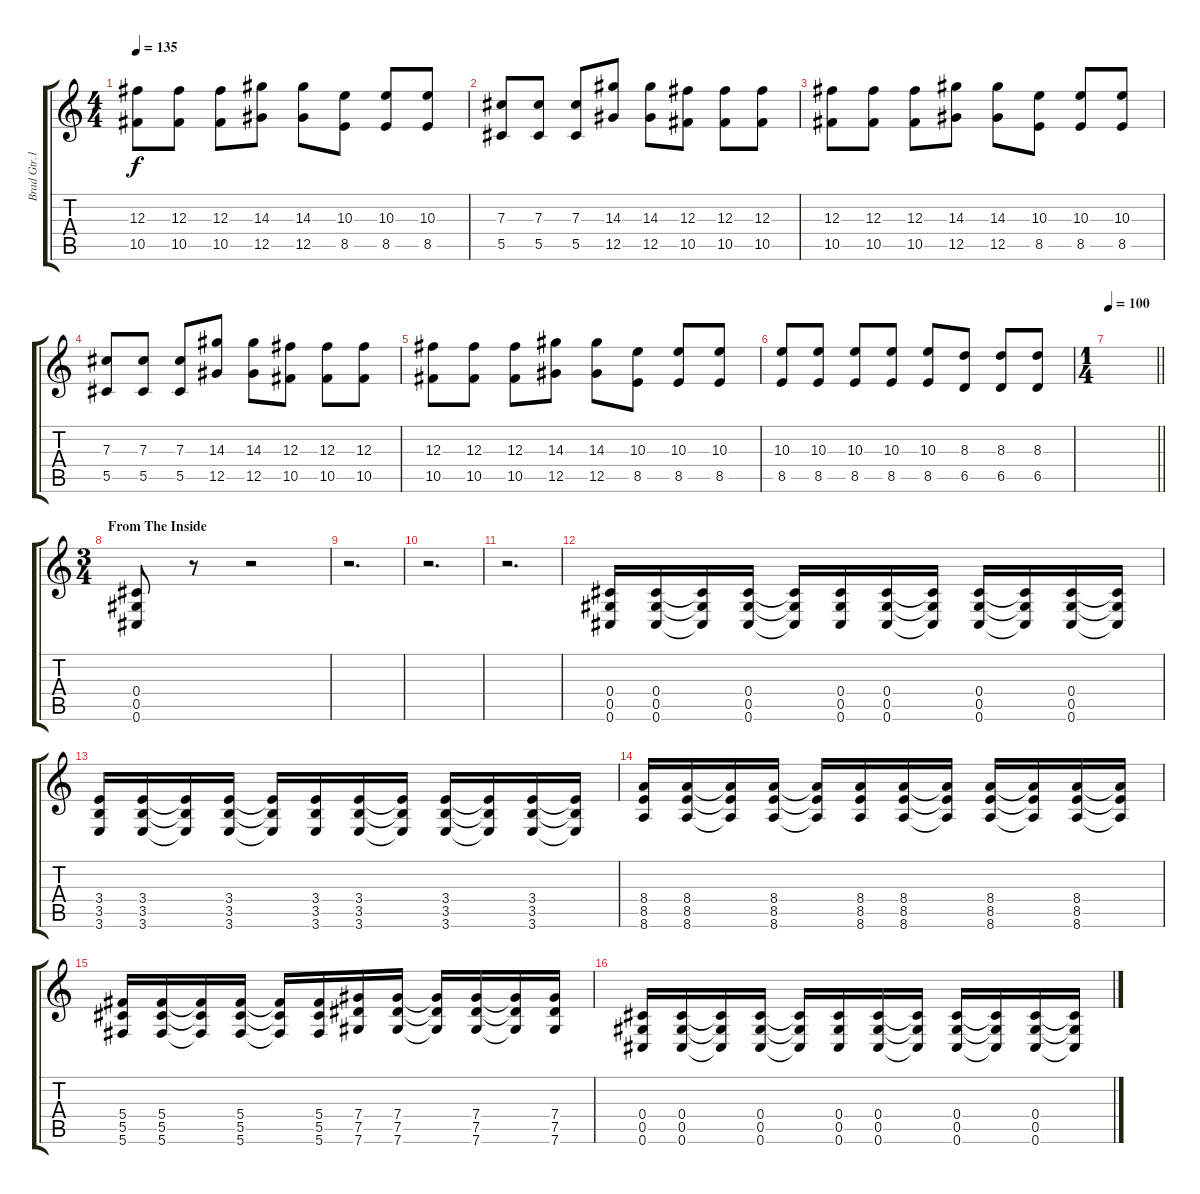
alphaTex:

\track ("Brad Gtr.1" "Brad Gtr.1") {instrument distortionguitar}
\staff {score tabs}
\tuning (Eb4 Bb3 Gb3 Db3 Ab2 Db2) {hide}
\ts (4 4)
\tempo 135
\clef g2
\ks c
(12.3 10.5).8{dy f} (12.3 10.5).8 (12.3 10.5).8 (14.3 12.5).8 (14.3 12.5).8 (10.3 8.5).8 (10.3 8.5).8 (10.3 8.5).8 |
(7.3 5.5).8 (7.3 5.5).8 (7.3 5.5).8 (14.3 12.5).8 (14.3 12.5).8 (12.3 10.5).8 (12.3 10.5).8 (12.3 10.5).8 |
(12.3 10.5).8 (12.3 10.5).8 (12.3 10.5).8 (14.3 12.5).8 (14.3 12.5).8 (10.3 8.5).8 (10.3 8.5).8 (10.3 8.5).8 |
(7.3 5.5).8 (7.3 5.5).8 (7.3 5.5).8 (14.3 12.5).8 (14.3 12.5).8 (12.3 10.5).8 (12.3 10.5).8 (12.3 10.5).8 |
(12.3 10.5).8 (12.3 10.5).8 (12.3 10.5).8 (14.3 12.5).8 (14.3 12.5).8 (10.3 8.5).8 (10.3 8.5).8 (10.3 8.5).8 |
(10.3 8.5).8 (10.3 8.5).8 (10.3 8.5).8 (10.3 8.5).8 (10.3 8.5).8 (8.3 6.5).8 (8.3 6.5).8 (8.3 6.5).8 |
\ts (1 4)
\tempo 100
\barLineRight lightlight
|
\ts (3 4)
\section ("" "From The Inside")
(0.4 0.5 0.6).8 r.8 r.2 |
r.2{d} |
r.2{d} |
r.2{d} |
(0.4 0.5 0.6).16 (0.4 0.5 0.6).16 (0.4{t} 0.5{t} 0.6{t}).16 (0.4 0.5 0.6).16 (0.4{t} 0.5{t} 0.6{t}).16 (0.4 0.5 0.6).16 (0.4 0.5 0.6).16 (0.4{t} 0.5{t} 0.6{t}).16 (0.4 0.5 0.6).16 (0.4{t} 0.5{t} 0.6{t}).16 (0.4 0.5 0.6).16 (0.4{t} 0.5{t} 0.6{t}).16 |
(3.4 3.5 3.6).16 (3.4 3.5 3.6).16 (3.4{t} 3.5{t} 3.6{t}).16 (3.4 3.5 3.6).16 (3.4{t} 3.5{t} 3.6{t}).16 (3.4 3.5 3.6).16 (3.4 3.5 3.6).16 (3.4{t} 3.5{t} 3.6{t}).16 (3.4 3.5 3.6).16 (3.4{t} 3.5{t} 3.6{t}).16 (3.4 3.5 3.6).16 (3.4{t} 3.5{t} 3.6{t}).16 |
(8.4 8.5 8.6).16 (8.4 8.5 8.6).16 (8.4{t} 8.5{t} 8.6{t}).16 (8.4 8.5 8.6).16 (8.4{t} 8.5{t} 8.6{t}).16 (8.4 8.5 8.6).16 (8.4 8.5 8.6).16 (8.4{t} 8.5{t} 8.6{t}).16 (8.4 8.5 8.6).16 (8.4{t} 8.5{t} 8.6{t}).16 (8.4 8.5 8.6).16 (8.4{t} 8.5{t} 8.6{t}).16 |
(5.4 5.5 5.6).16 (5.4 5.5 5.6).16 (5.4{t} 5.5{t} 5.6{t}).16 (5.4 5.5 5.6).16 (5.4{t} 5.5{t} 5.6{t}).16 (5.4 5.5 5.6).16 (7.4 7.5 7.6).16 (7.4 7.5 7.6).16 (7.4{t} 7.5{t} 7.6{t}).16 (7.4 7.5 7.6).16 (7.4{t} 7.5{t} 7.6{t}).16 (7.4 7.5 7.6).16 |
(0.4 0.5 0.6).16 (0.4 0.5 0.6).16 (0.4{t} 0.5{t} 0.6{t}).16 (0.4 0.5 0.6).16 (0.4{t} 0.5{t} 0.6{t}).16 (0.4 0.5 0.6).16 (0.4 0.5 0.6).16 (0.4{t} 0.5{t} 0.6{t}).16 (0.4 0.5 0.6).16 (0.4{t} 0.5{t} 0.6{t}).16 (0.4 0.5 0.6).16 (0.4{t} 0.5{t} 0.6{t}).16
